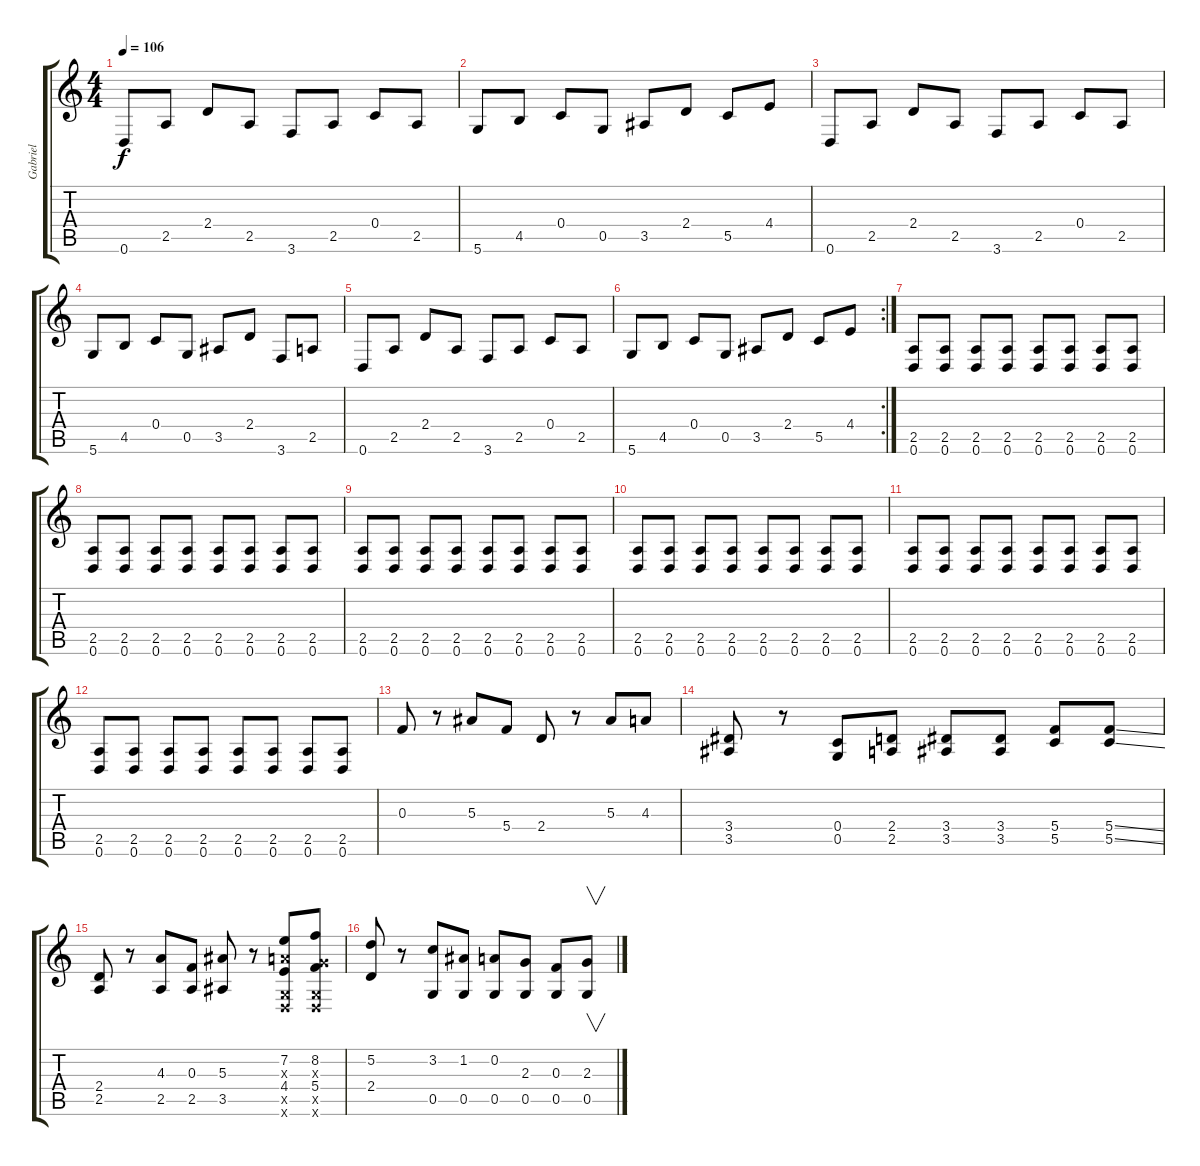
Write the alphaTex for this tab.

\track ("Gabriel" "Gabriel") {instrument overdrivenguitar}
\staff {score tabs}
\tuning (D4 A3 F3 C3 G2 D2) {hide}
\ts (4 4)
\tempo 106
\clef g2
\ks c
0.6.8{dy f} 2.5.8 2.4.8 2.5.8 3.6.8 2.5.8 0.4.8 2.5.8 |
5.6.8 4.5.8 0.4.8 0.5.8 3.5.8 2.4.8 5.5.8 4.4.8 |
0.6.8{volume 10 instrument overdrivenguitar} 2.5.8 2.4.8 2.5.8 3.6.8 2.5.8 0.4.8 2.5.8 |
5.6.8 4.5.8 0.4.8 0.5.8 3.5.8 2.4.8 3.6.8 2.5.8 |
0.6.8 2.5.8 2.4.8 2.5.8 3.6.8 2.5.8 0.4.8 2.5.8 |
\rc 2
5.6.8 4.5.8 0.4.8 0.5.8 3.5.8 2.4.8 5.5.8 4.4.8 |
(2.5 0.6).8 (2.5 0.6).8 (2.5 0.6).8 (2.5 0.6).8 (2.5 0.6).8 (2.5 0.6).8 (2.5 0.6).8 (2.5 0.6).8 |
(2.5 0.6).8 (2.5 0.6).8 (2.5 0.6).8 (2.5 0.6).8 (2.5 0.6).8 (2.5 0.6).8 (2.5 0.6).8 (2.5 0.6).8 |
(2.5 0.6).8 (2.5 0.6).8 (2.5 0.6).8 (2.5 0.6).8 (2.5 0.6).8 (2.5 0.6).8 (2.5 0.6).8 (2.5 0.6).8 |
(2.5 0.6).8 (2.5 0.6).8 (2.5 0.6).8 (2.5 0.6).8 (2.5 0.6).8 (2.5 0.6).8 (2.5 0.6).8 (2.5 0.6).8 |
(2.5 0.6).8 (2.5 0.6).8 (2.5 0.6).8 (2.5 0.6).8 (2.5 0.6).8 (2.5 0.6).8 (2.5 0.6).8 (2.5 0.6).8 |
(2.5 0.6).8 (2.5 0.6).8 (2.5 0.6).8 (2.5 0.6).8 (2.5 0.6).8 (2.5 0.6).8 (2.5 0.6).8 (2.5 0.6).8 |
0.3.8{volume 14} r.8 5.3.8 5.4.8 2.4.8 r.8 5.3.8 4.3.8 |
(3.4 3.5).8 r.8 (0.4 0.5).8 (2.4 2.5).8 (3.4 3.5).8 (3.4 3.5).8 (5.4 5.5).8 (5.4{ss} 5.5{ss}).8 |
(2.4 2.5).8 r.8 (4.3 2.5).8 (0.3 2.5).8 (5.3 3.5).8 r.8 (7.2 4.3{x} 4.4 0.5{x} 0.6{x}).8 (8.2 2.3{x} 5.4 0.5{x} 0.6{x}).8 |
(5.2 2.4).8 r.8 (3.2 0.5).8 (1.2 0.5).8 (0.2 0.5).8 (2.3 0.5).8 (0.3 0.5).8 (2.3 0.5).8{v}
